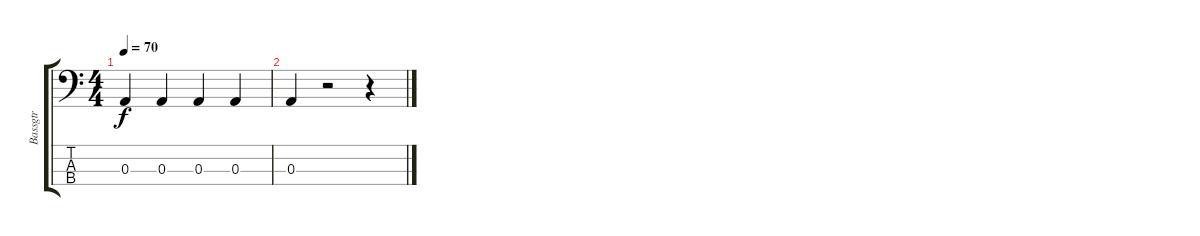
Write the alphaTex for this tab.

\track ("Bassgtr" "Bassgtr") {instrument electricbassfinger}
\staff {score tabs}
\tuning (G2 D2 A1 E1) {hide}
\ts (4 4)
\tempo 70
\clef f4
\ks c
0.3.4{dy f} 0.3.4 0.3.4 0.3.4 |
0.3.4 r.2 r.4
